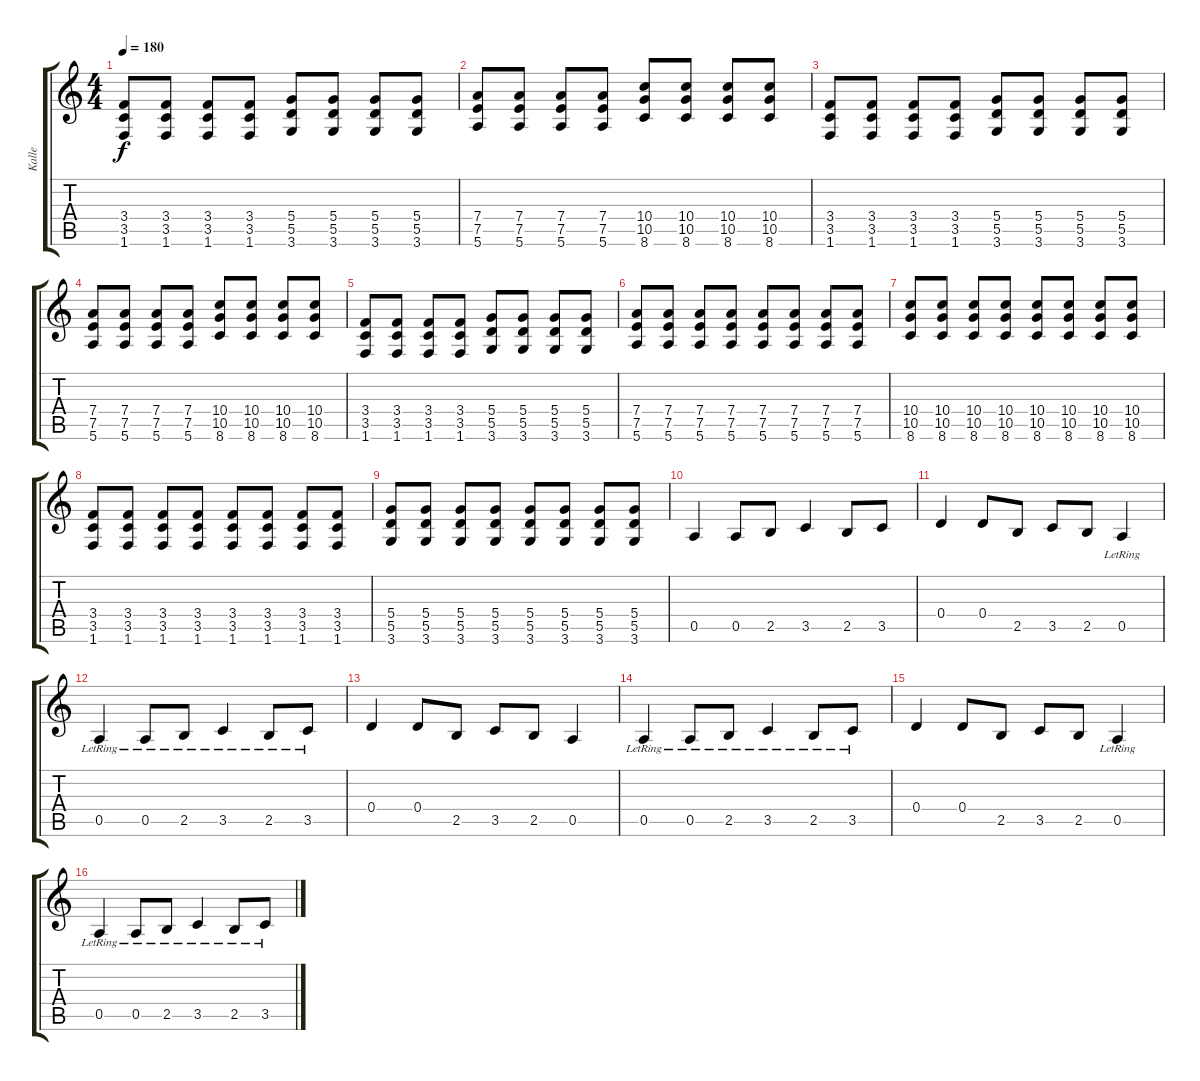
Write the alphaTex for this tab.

\track ("Kalle" "Kalle") {instrument distortionguitar}
\staff {score tabs}
\tuning (E4 B3 G3 D3 A2 E2) {hide}
\ts (4 4)
\tempo 180
\clef g2
\ks c
(3.4 3.5 1.6).8{dy f} (3.4 3.5 1.6).8 (3.4 3.5 1.6).8 (3.4 3.5 1.6).8 (5.4 5.5 3.6).8 (5.4 5.5 3.6).8 (5.4 5.5 3.6).8 (5.4 5.5 3.6).8 |
(7.4 7.5 5.6).8 (7.4 7.5 5.6).8 (7.4 7.5 5.6).8 (7.4 7.5 5.6).8 (10.4 10.5 8.6).8 (10.4 10.5 8.6).8 (10.4 10.5 8.6).8 (10.4 10.5 8.6).8 |
(3.4 3.5 1.6).8 (3.4 3.5 1.6).8 (3.4 3.5 1.6).8 (3.4 3.5 1.6).8 (5.4 5.5 3.6).8 (5.4 5.5 3.6).8 (5.4 5.5 3.6).8 (5.4 5.5 3.6).8 |
(7.4 7.5 5.6).8 (7.4 7.5 5.6).8 (7.4 7.5 5.6).8 (7.4 7.5 5.6).8 (10.4 10.5 8.6).8 (10.4 10.5 8.6).8 (10.4 10.5 8.6).8 (10.4 10.5 8.6).8 |
(3.4 3.5 1.6).8 (3.4 3.5 1.6).8 (3.4 3.5 1.6).8 (3.4 3.5 1.6).8 (5.4 5.5 3.6).8 (5.4 5.5 3.6).8 (5.4 5.5 3.6).8 (5.4 5.5 3.6).8 |
(7.4 7.5 5.6).8 (7.4 7.5 5.6).8 (7.4 7.5 5.6).8 (7.4 7.5 5.6).8 (7.4 7.5 5.6).8 (7.4 7.5 5.6).8 (7.4 7.5 5.6).8 (7.4 7.5 5.6).8 |
(10.4 10.5 8.6).8 (10.4 10.5 8.6).8 (10.4 10.5 8.6).8 (10.4 10.5 8.6).8 (10.4 10.5 8.6).8 (10.4 10.5 8.6).8 (10.4 10.5 8.6).8 (10.4 10.5 8.6).8 |
(3.4 3.5 1.6).8 (3.4 3.5 1.6).8 (3.4 3.5 1.6).8 (3.4 3.5 1.6).8 (3.4 3.5 1.6).8 (3.4 3.5 1.6).8 (3.4 3.5 1.6).8 (3.4 3.5 1.6).8 |
(5.4 5.5 3.6).8 (5.4 5.5 3.6).8 (5.4 5.5 3.6).8 (5.4 5.5 3.6).8 (5.4 5.5 3.6).8 (5.4 5.5 3.6).8 (5.4 5.5 3.6).8 (5.4 5.5 3.6).8 |
0.5.4 0.5.8 2.5.8 3.5.4 2.5.8 3.5.8 |
0.4.4 0.4.8 2.5.8 3.5.8 2.5.8 0.5{lr}.4 |
0.5{lr}.4 0.5{lr}.8 2.5{lr}.8 3.5{lr}.4 2.5{lr}.8 3.5{lr}.8 |
0.4.4 0.4.8 2.5.8 3.5.8 2.5.8 0.5.4 |
0.5{lr}.4 0.5{lr}.8 2.5{lr}.8 3.5{lr}.4 2.5{lr}.8 3.5{lr}.8 |
0.4.4 0.4.8 2.5.8 3.5.8 2.5.8 0.5{lr}.4 |
0.5{lr}.4 0.5{lr}.8 2.5{lr}.8 3.5{lr}.4 2.5{lr}.8 3.5{lr}.8
